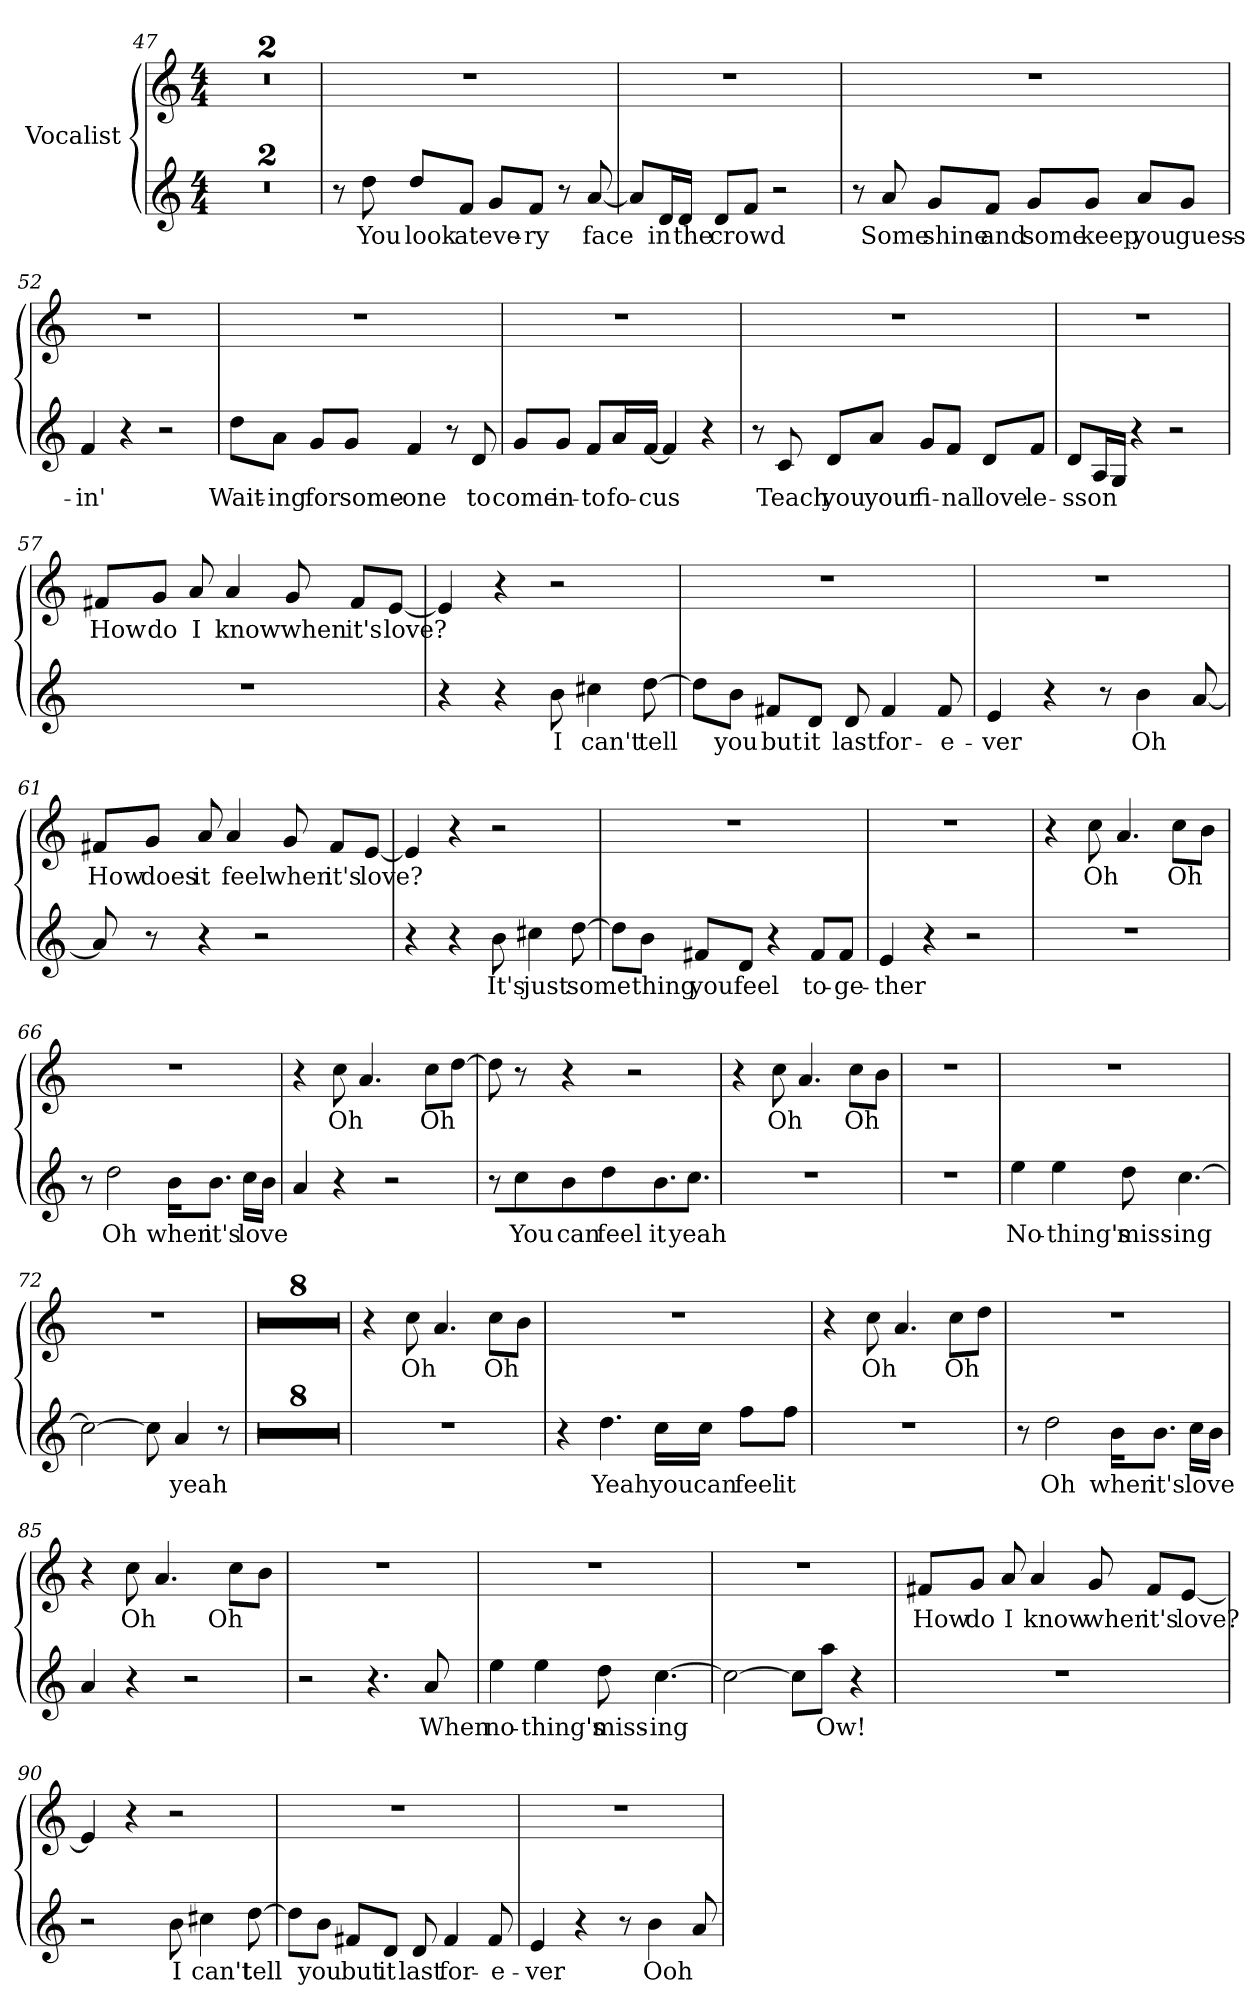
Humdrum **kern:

**kern	**text	**kern	**text
*part1	*part1	*part1	*part1
*staff2	*staff2	*staff1	*staff1
*I"Vocalist	*	*	*
*clefG2	*	*clefG2	*
*M4/4	*	*M4/4	*
=47	=47	=47	=47
1r	.	1r	.
=48	=48	=48	=48
1r	.	1r	.
=49	=49	=49	=49
8r	.	1r	.
8dd	You	.	.
8dd/L	look	.	.
8f/J	at	.	.
8g/L	eve-	.	.
8f/J	-ry	.	.
8r	.	.	.
[8a	face	.	.
=50	=50	=50	=50
8a/L]	_	1r	.
16d/L	in	.	.
16d/JJ	the	.	.
8d/L	crowd	.	.
8f/J	_	.	.
2r	.	.	.
=51	=51	=51	=51
8r	.	1r	.
8a	Some	.	.
8g/L	shine	.	.
8f/J	and	.	.
8g/L	some	.	.
8g/J	keep	.	.
8a/L	you	.	.
8g/J	guess-	.	.
=52	=52	=52	=52
4f	-in'	1r	.
4r	.	.	.
2r	.	.	.
=53	=53	=53	=53
8dd\L	Wait-	1r	.
8a\J	-ing	.	.
8g/L	for	.	.
8g/J	some-	.	.
4f	-one	.	.
8r	.	.	.
8d	to	.	.
=54	=54	=54	=54
8g/L	come	1r	.
8g/J	in-	.	.
8f/L	-to	.	.
16a/L	fo-	.	.
[16f/JJ	-cus	.	.
4f]	_	.	.
4r	.	.	.
=55	=55	=55	=55
8r	.	1r	.
8c	Teach	.	.
8d/L	you	.	.
8a/J	your	.	.
8g/L	fi-	.	.
8f/J	-nal	.	.
8d/L	love	.	.
8f/J	le-	.	.
=56	=56	=56	=56
8d/L	-sson	1r	.
16A/L	_	.	.
16G/JJ	_	.	.
4r	.	.	.
2r	.	.	.
=57	=57	=57	=57
1r	.	8f#X/L	How
.	.	8g/J	do
.	.	8a	I
.	.	4a	know
.	.	8g	when
.	.	8f#/L	it's
.	.	[8e/J	love?
=58	=58	=58	=58
4r	.	4e]	_
4r	.	4r	.
8b	I	2r	.
4cc#X	can't	.	.
[8dd	tell	.	.
=59	=59	=59	=59
8dd\L]	_	1r	.
8b\J	you	.	.
8f#X/L	but	.	.
8d/J	it	.	.
8d	last	.	.
4f#	for-	.	.
8f#	-e-	.	.
=60	=60	=60	=60
4e	-ver	1r	.
4r	.	.	.
8r	.	.	.
4b	Oh	.	.
[8a	_	.	.
=61	=61	=61	=61
8a]	_	8f#X/L	How
8r	.	8g/J	does
4r	.	8a	it
.	.	4a	feel
2r	.	.	.
.	.	8g	when
.	.	8f#/L	it's
.	.	[8e/J	love?
=62	=62	=62	=62
4r	.	4e]	_
4r	.	4r	.
8b	It's	2r	.
4cc#X	just	.	.
[8dd	some-	.	.
=63	=63	=63	=63
8dd\L]	_	1r	.
8b\J	-thing	.	.
8f#X/L	you	.	.
8d/J	feel	.	.
4r	.	.	.
8f#/L	to-	.	.
8f#/J	-ge-	.	.
=64	=64	=64	=64
4e	-ther	1r	.
4r	.	.	.
2r	.	.	.
=65	=65	=65	=65
1r	.	4r	.
.	.	8cc	Oh
.	.	4.a	_
.	.	8cc\L	Oh
.	.	8b\J	_
=66	=66	=66	=66
8r	.	1r	.
2dd	Oh	.	.
16b\KL	when	.	.
8.b\J	it's	.	.
16cc\LL	love	.	.
16b\JJ	_	.	.
=67	=67	=67	=67
4a	_	4r	.
4r	.	8cc	Oh
.	.	4.a	_
2r	.	.	.
.	.	8cc\L	Oh
.	.	[8dd\J	_
=68	=68	=68	=68
8r	.	8dd]	_
8cc	You	8r	.
8b	can	4r	.
4dd	feel	.	.
.	.	2r	.
8.b	it	.	.
8.ccJ	yeah	.	.
=69	=69	=69	=69
1r	.	4r	.
.	.	8cc	Oh
.	.	4.a	_
.	.	8cc\L	Oh
.	.	8b\J	_
=70	=70	=70	=70
1r	.	1r	.
=71	=71	=71	=71
4ee	No-	1r	.
4ee	-thing's	.	.
8dd	miss-	.	.
[4.cc	-ing	.	.
=72	=72	=72	=72
2cc_	_	1r	.
8cc]	_	.	.
4a	yeah	.	.
8r	.	.	.
=73	=73	=73	=73
1r	.	1r	.
=74	=74	=74	=74
1r	.	1r	.
=75	=75	=75	=75
1r	.	1r	.
=76	=76	=76	=76
1r	.	1r	.
=77	=77	=77	=77
1r	.	1r	.
=78	=78	=78	=78
1r	.	1r	.
=79	=79	=79	=79
1r	.	1r	.
=80	=80	=80	=80
1r	.	1r	.
=81	=81	=81	=81
1r	.	4r	.
.	.	8cc	Oh
.	.	4.a	_
.	.	8cc\L	Oh
.	.	8b\J	_
=82	=82	=82	=82
4r	.	1r	.
4.dd	Yeah	.	.
16cc\LL	you	.	.
16cc\JJ	can	.	.
8ff\L	feel	.	.
8ff\J	it	.	.
=83	=83	=83	=83
1r	.	4r	.
.	.	8cc	Oh
.	.	4.a	_
.	.	8cc\L	Oh
.	.	8dd\J	_
=84	=84	=84	=84
8r	.	1r	.
2dd	Oh	.	.
16b\KL	when	.	.
8.b\J	it's	.	.
16cc\LL	love	.	.
16b\JJ	_	.	.
=85	=85	=85	=85
4a	_	4r	.
4r	.	8cc	Oh
.	.	4.a	_
2r	.	.	.
.	.	8cc\L	Oh
.	.	8b\J	_
=86	=86	=86	=86
2r	.	1r	.
4.r	.	.	.
8a	When	.	.
=87	=87	=87	=87
4ee	no-	1r	.
4ee	-thing's	.	.
8dd	miss-	.	.
[4.cc	-ing	.	.
=88	=88	=88	=88
2cc_	_	1r	.
8cc\L]	_	.	.
8aa\J	Ow!	.	.
4r	.	.	.
=89	=89	=89	=89
1r	.	8f#X/L	How
.	.	8g/J	do
.	.	8a	I
.	.	4a	know
.	.	8g	when
.	.	8f#/L	it's
.	.	[8e/J	love?
=90	=90	=90	=90
2r	.	4e]	_
.	.	4r	.
8b	I	2r	.
4cc#X	can't	.	.
[8dd	tell	.	.
=91	=91	=91	=91
8dd\L]	_	1r	.
8b\J	you	.	.
8f#X/L	but	.	.
8d/J	it	.	.
8d	last	.	.
4f#	for-	.	.
8f#	-e-	.	.
=92	=92	=92	=92
4e	-ver	1r	.
4r	.	.	.
8r	.	.	.
4b	Ooh	.	.
8a	_	.	.
=	=	=	=
*-	*-	*-	*-
